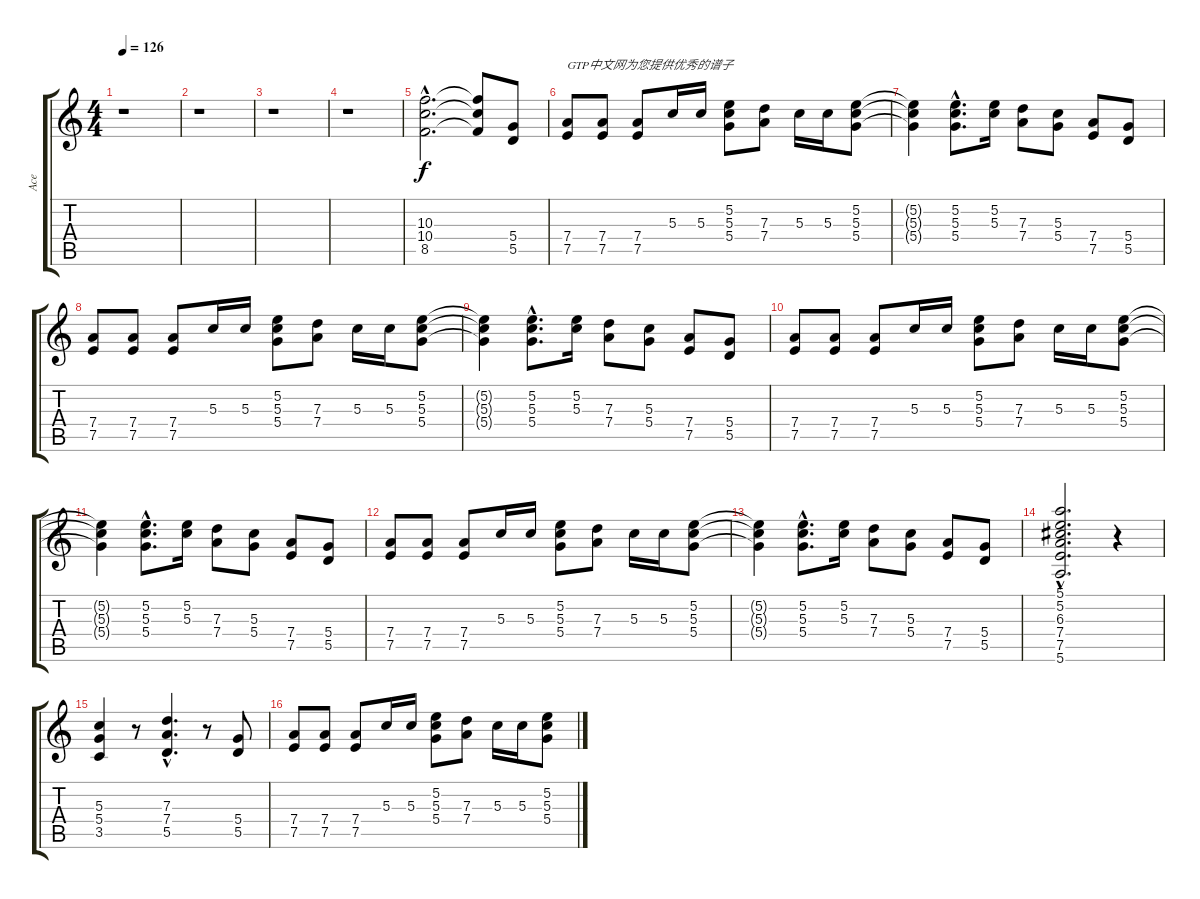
\track ("Ace" "Ace") {instrument overdrivenguitar}
\staff {score tabs}
\tuning (E4 B3 G3 D3 A2 E2) {hide}
\ts (4 4)
\tempo 126
\clef g2
\ks c
r.1{dy f instrument overdrivenguitar} |
r.1 |
r.1 |
r.1 |
(10.3{hac} 10.4{hac} 8.5{hac}).2{d} (10.3{t} 10.4{t} 8.5{t}).8 (5.4 5.5).8 |
(7.4 7.5).8{txt "GTP中文网为您提供优秀的谱子"} (7.4 7.5).8 (7.4 7.5).8 5.3.16 5.3.16 (5.2 5.3 5.4).8 (7.3 7.4).8 5.3.16 5.3.16 (5.2 5.3 5.4).8 |
(5.2{t} 5.3{t} 5.4{t}).4 (5.2{hac} 5.3{hac} 5.4{hac}).8{d} (5.2 5.3).16 (7.3 7.4).8 (5.3 5.4).8 (7.4 7.5).8 (5.4 5.5).8 |
(7.4 7.5).8 (7.4 7.5).8 (7.4 7.5).8 5.3.16 5.3.16 (5.2 5.3 5.4).8 (7.3 7.4).8 5.3.16 5.3.16 (5.2 5.3 5.4).8 |
(5.2{t} 5.3{t} 5.4{t}).4 (5.2{hac} 5.3{hac} 5.4{hac}).8{d} (5.2 5.3).16 (7.3 7.4).8 (5.3 5.4).8 (7.4 7.5).8 (5.4 5.5).8 |
(7.4 7.5).8 (7.4 7.5).8 (7.4 7.5).8 5.3.16 5.3.16 (5.2 5.3 5.4).8 (7.3 7.4).8 5.3.16 5.3.16 (5.2 5.3 5.4).8 |
(5.2{t} 5.3{t} 5.4{t}).4 (5.2{hac} 5.3{hac} 5.4{hac}).8{d} (5.2 5.3).16 (7.3 7.4).8 (5.3 5.4).8 (7.4 7.5).8 (5.4 5.5).8 |
(7.4 7.5).8 (7.4 7.5).8 (7.4 7.5).8 5.3.16 5.3.16 (5.2 5.3 5.4).8 (7.3 7.4).8 5.3.16 5.3.16 (5.2 5.3 5.4).8 |
(5.2{t} 5.3{t} 5.4{t}).4 (5.2{hac} 5.3{hac} 5.4{hac}).8{d} (5.2 5.3).16 (7.3 7.4).8 (5.3 5.4).8 (7.4 7.5).8 (5.4 5.5).8 |
(5.1{hac} 5.2{hac} 6.3{hac} 7.4{hac} 7.5{hac} 5.6{hac}).2{d} r.4 |
(5.3 5.4 3.5).4 r.8 (7.3{hac} 7.4{hac} 5.5{hac}).4{d} r.8 (5.4 5.5).8 |
(7.4 7.5).8 (7.4 7.5).8 (7.4 7.5).8 5.3.16 5.3.16 (5.2 5.3 5.4).8 (7.3 7.4).8 5.3.16 5.3.16 (5.2 5.3 5.4).8
